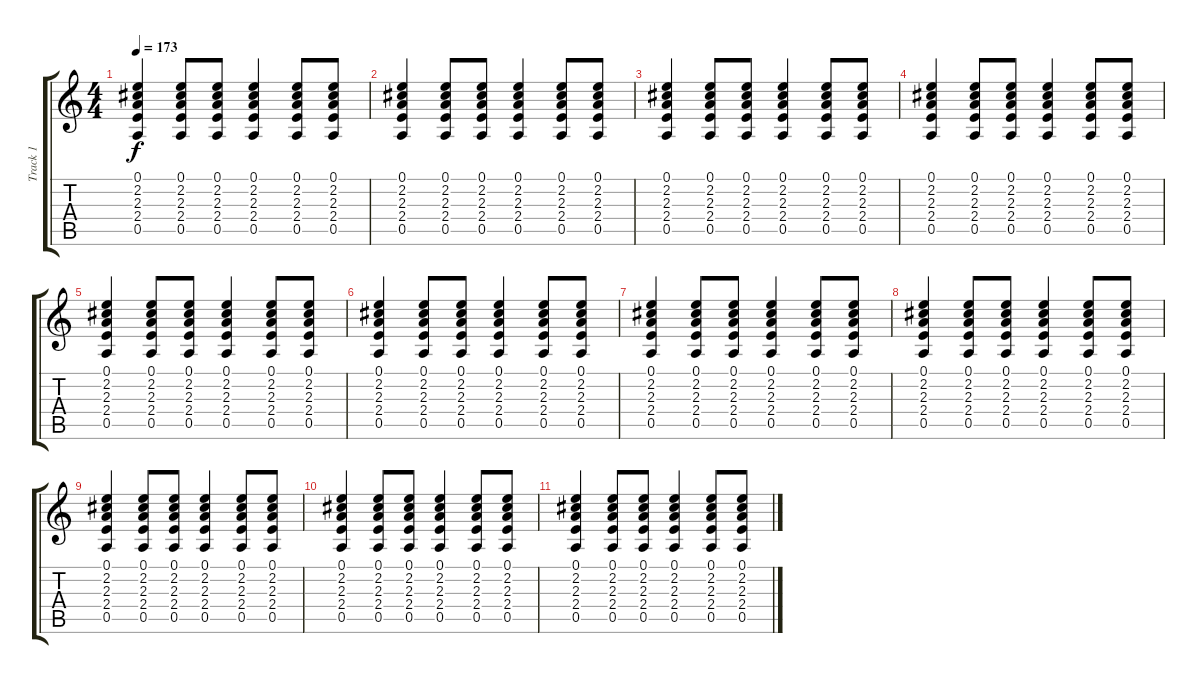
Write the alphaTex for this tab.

\track ("Track 1" "Track 1") {instrument acousticguitarnylon}
\staff {score tabs}
\tuning (E4 B3 G3 D3 A2 E2) {hide}
\ts (4 4)
\tempo 173
\clef g2
\ks c
(0.1 2.2 2.3 2.4 0.5).4{dy f} (0.1 2.2 2.3 2.4 0.5).8 (0.1 2.2 2.3 2.4 0.5).8 (0.1 2.2 2.3 2.4 0.5).4 (0.1 2.2 2.3 2.4 0.5).8 (0.1 2.2 2.3 2.4 0.5).8 |
(0.1 2.2 2.3 2.4 0.5).4 (0.1 2.2 2.3 2.4 0.5).8 (0.1 2.2 2.3 2.4 0.5).8 (0.1 2.2 2.3 2.4 0.5).4 (0.1 2.2 2.3 2.4 0.5).8 (0.1 2.2 2.3 2.4 0.5).8 |
(0.1 2.2 2.3 2.4 0.5).4 (0.1 2.2 2.3 2.4 0.5).8 (0.1 2.2 2.3 2.4 0.5).8 (0.1 2.2 2.3 2.4 0.5).4 (0.1 2.2 2.3 2.4 0.5).8 (0.1 2.2 2.3 2.4 0.5).8 |
(0.1 2.2 2.3 2.4 0.5).4 (0.1 2.2 2.3 2.4 0.5).8 (0.1 2.2 2.3 2.4 0.5).8 (0.1 2.2 2.3 2.4 0.5).4 (0.1 2.2 2.3 2.4 0.5).8 (0.1 2.2 2.3 2.4 0.5).8 |
(0.1 2.2 2.3 2.4 0.5).4 (0.1 2.2 2.3 2.4 0.5).8 (0.1 2.2 2.3 2.4 0.5).8 (0.1 2.2 2.3 2.4 0.5).4 (0.1 2.2 2.3 2.4 0.5).8 (0.1 2.2 2.3 2.4 0.5).8 |
(0.1 2.2 2.3 2.4 0.5).4 (0.1 2.2 2.3 2.4 0.5).8 (0.1 2.2 2.3 2.4 0.5).8 (0.1 2.2 2.3 2.4 0.5).4 (0.1 2.2 2.3 2.4 0.5).8 (0.1 2.2 2.3 2.4 0.5).8 |
(0.1 2.2 2.3 2.4 0.5).4 (0.1 2.2 2.3 2.4 0.5).8 (0.1 2.2 2.3 2.4 0.5).8 (0.1 2.2 2.3 2.4 0.5).4 (0.1 2.2 2.3 2.4 0.5).8 (0.1 2.2 2.3 2.4 0.5).8 |
(0.1 2.2 2.3 2.4 0.5).4{volume 0} (0.1 2.2 2.3 2.4 0.5).8 (0.1 2.2 2.3 2.4 0.5).8 (0.1 2.2 2.3 2.4 0.5).4 (0.1 2.2 2.3 2.4 0.5).8 (0.1 2.2 2.3 2.4 0.5).8 |
(0.1 2.2 2.3 2.4 0.5).4 (0.1 2.2 2.3 2.4 0.5).8 (0.1 2.2 2.3 2.4 0.5).8 (0.1 2.2 2.3 2.4 0.5).4 (0.1 2.2 2.3 2.4 0.5).8 (0.1 2.2 2.3 2.4 0.5).8 |
(0.1 2.2 2.3 2.4 0.5).4 (0.1 2.2 2.3 2.4 0.5).8 (0.1 2.2 2.3 2.4 0.5).8 (0.1 2.2 2.3 2.4 0.5).4 (0.1 2.2 2.3 2.4 0.5).8 (0.1 2.2 2.3 2.4 0.5).8 |
(0.1 2.2 2.3 2.4 0.5).4 (0.1 2.2 2.3 2.4 0.5).8 (0.1 2.2 2.3 2.4 0.5).8 (0.1 2.2 2.3 2.4 0.5).4 (0.1 2.2 2.3 2.4 0.5).8 (0.1 2.2 2.3 2.4 0.5).8
